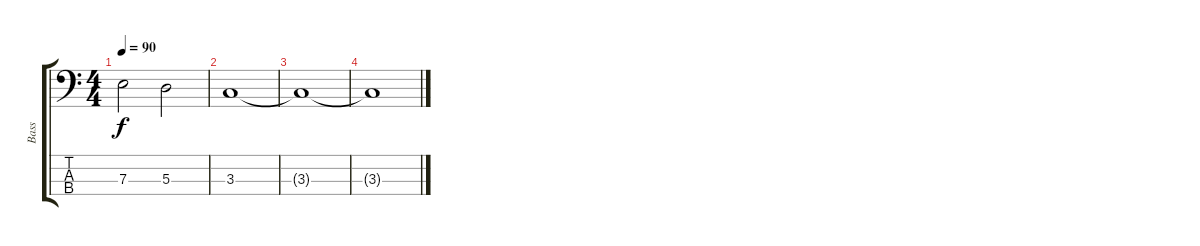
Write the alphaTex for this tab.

\track ("Bass" "Bass") {instrument electricbassfinger}
\staff {score tabs}
\tuning (G2 D2 A1 E1) {hide}
\ts (4 4)
\tempo 90
\clef f4
\ks c
7.3.2{dy f} 5.3.2 |
3.3.1 |
3.3{t}.1 |
3.3{t}.1
